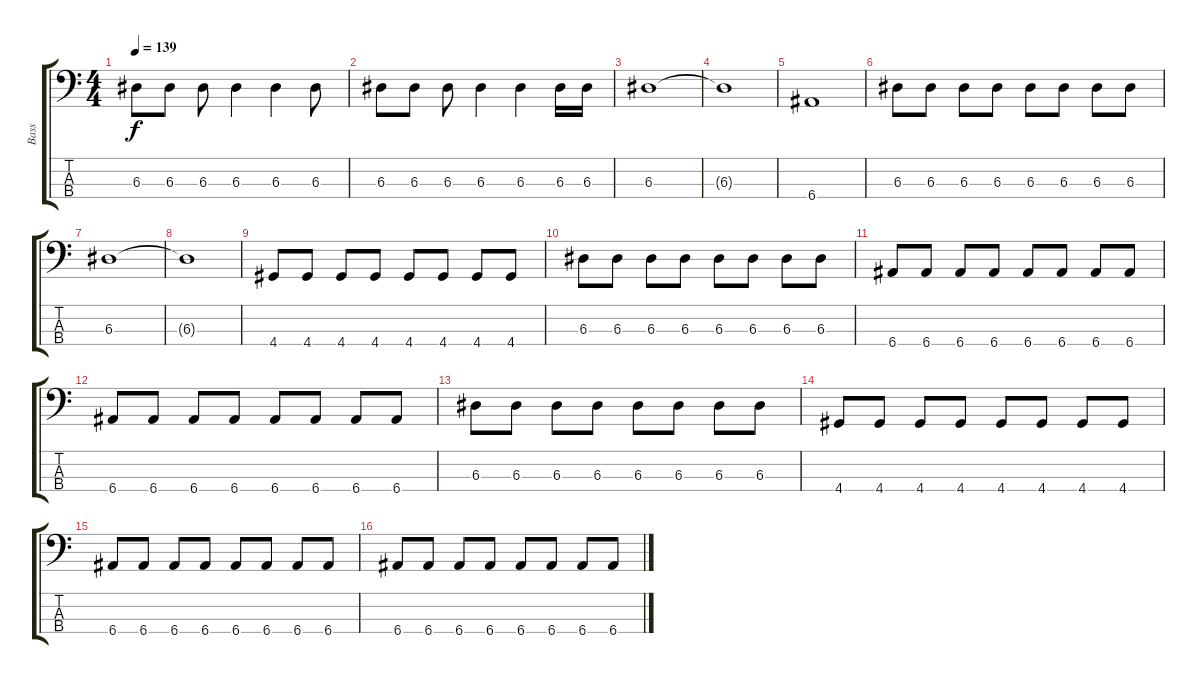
\track ("Bass" "Bass") {solo instrument electricbassfinger}
\staff {score tabs}
\tuning (G2 D2 A1 E1) {hide}
\ts (4 4)
\tempo 139
\clef f4
\ks c
6.3.8{dy f instrument electricbassfinger} 6.3.8 6.3.8 6.3.4 6.3.4 6.3.8 |
6.3.8 6.3.8 6.3.8 6.3.4 6.3.4 6.3.16 6.3.16 |
6.3.1 |
6.3{t}.1 |
6.4.1 |
6.3.8 6.3.8 6.3.8 6.3.8 6.3.8 6.3.8 6.3.8 6.3.8 |
6.3.1 |
6.3{t}.1 |
4.4.8 4.4.8 4.4.8 4.4.8 4.4.8 4.4.8 4.4.8 4.4.8 |
6.3.8 6.3.8 6.3.8 6.3.8 6.3.8 6.3.8 6.3.8 6.3.8 |
6.4.8 6.4.8 6.4.8 6.4.8 6.4.8 6.4.8 6.4.8 6.4.8 |
6.4.8 6.4.8 6.4.8 6.4.8 6.4.8 6.4.8 6.4.8 6.4.8 |
6.3.8 6.3.8 6.3.8 6.3.8 6.3.8 6.3.8 6.3.8 6.3.8 |
4.4.8 4.4.8 4.4.8 4.4.8 4.4.8 4.4.8 4.4.8 4.4.8 |
6.4.8 6.4.8 6.4.8 6.4.8 6.4.8 6.4.8 6.4.8 6.4.8 |
6.4.8 6.4.8 6.4.8 6.4.8 6.4.8 6.4.8 6.4.8 6.4.8
